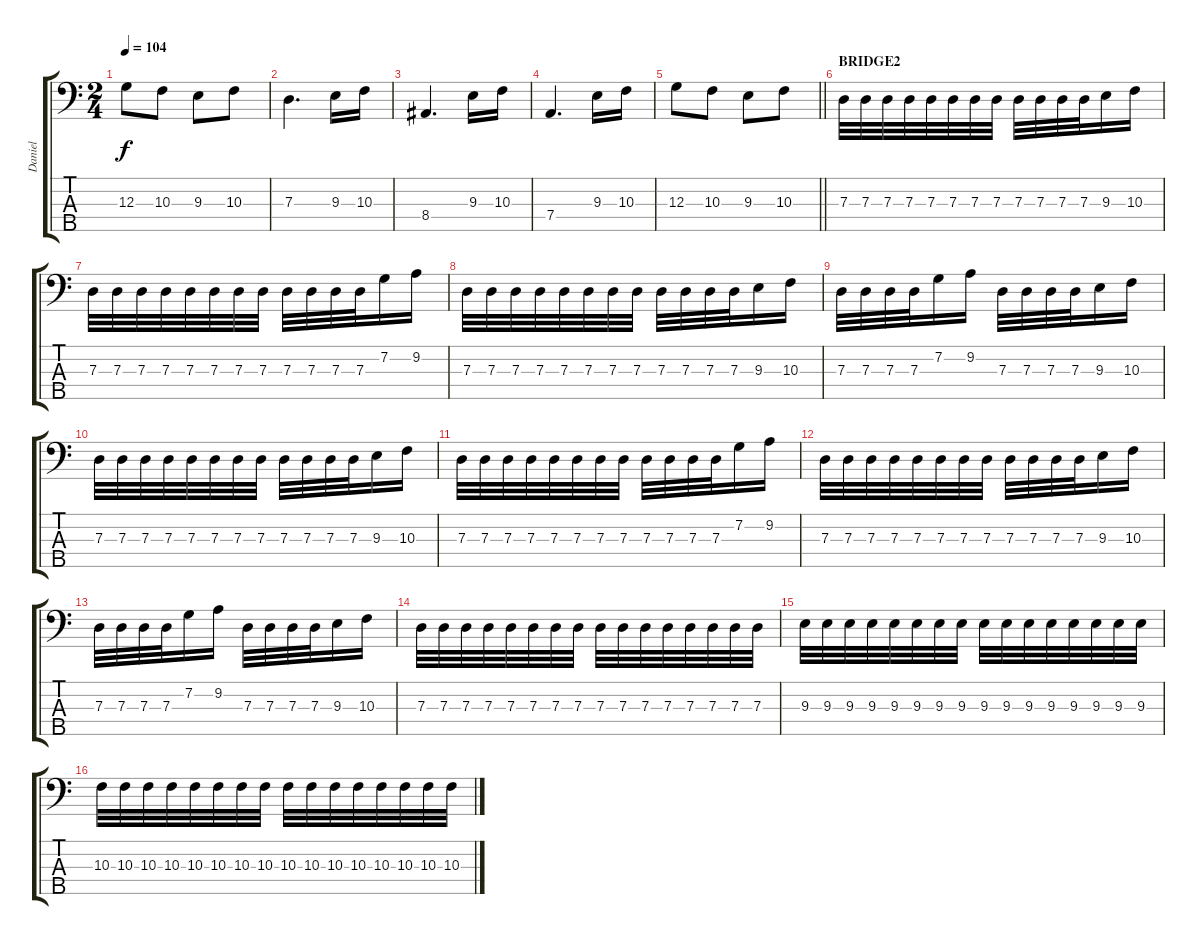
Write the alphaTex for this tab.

\track ("Daniel" "Daniel") {instrument electricbasspick}
\staff {score tabs}
\tuning (F2 C2 G1 D1 A0) {hide}
\ts (2 4)
\tempo 104
\clef f4
\ks c
12.3.8{dy f} 10.3.8 9.3.8 10.3.8 |
7.3.4{d} 9.3.16 10.3.16 |
8.4.4{d} 9.3.16 10.3.16 |
7.4.4{d} 9.3.16 10.3.16 |
\barLineRight lightlight
12.3.8 10.3.8 9.3.8 10.3.8 |
\section ("" "BRIDGE2")
7.3.32 7.3.32 7.3.32 7.3.32 7.3.32 7.3.32 7.3.32 7.3.32 7.3.32 7.3.32 7.3.32 7.3.32 9.3.16 10.3.16 |
7.3.32 7.3.32 7.3.32 7.3.32 7.3.32 7.3.32 7.3.32 7.3.32 7.3.32 7.3.32 7.3.32 7.3.32 7.2.16 9.2.16 |
7.3.32 7.3.32 7.3.32 7.3.32 7.3.32 7.3.32 7.3.32 7.3.32 7.3.32 7.3.32 7.3.32 7.3.32 9.3.16 10.3.16 |
7.3.32 7.3.32 7.3.32 7.3.32 7.2.16 9.2.16 7.3.32 7.3.32 7.3.32 7.3.32 9.3.16 10.3.16 |
7.3.32 7.3.32 7.3.32 7.3.32 7.3.32 7.3.32 7.3.32 7.3.32 7.3.32 7.3.32 7.3.32 7.3.32 9.3.16 10.3.16 |
7.3.32 7.3.32 7.3.32 7.3.32 7.3.32 7.3.32 7.3.32 7.3.32 7.3.32 7.3.32 7.3.32 7.3.32 7.2.16 9.2.16 |
7.3.32 7.3.32 7.3.32 7.3.32 7.3.32 7.3.32 7.3.32 7.3.32 7.3.32 7.3.32 7.3.32 7.3.32 9.3.16 10.3.16 |
7.3.32 7.3.32 7.3.32 7.3.32 7.2.16 9.2.16 7.3.32 7.3.32 7.3.32 7.3.32 9.3.16 10.3.16 |
7.3.32 7.3.32 7.3.32 7.3.32 7.3.32 7.3.32 7.3.32 7.3.32 7.3.32 7.3.32 7.3.32 7.3.32 7.3.32 7.3.32 7.3.32 7.3.32 |
9.3.32 9.3.32 9.3.32 9.3.32 9.3.32 9.3.32 9.3.32 9.3.32 9.3.32 9.3.32 9.3.32 9.3.32 9.3.32 9.3.32 9.3.32 9.3.32 |
10.3.32 10.3.32 10.3.32 10.3.32 10.3.32 10.3.32 10.3.32 10.3.32 10.3.32 10.3.32 10.3.32 10.3.32 10.3.32 10.3.32 10.3.32 10.3.32
